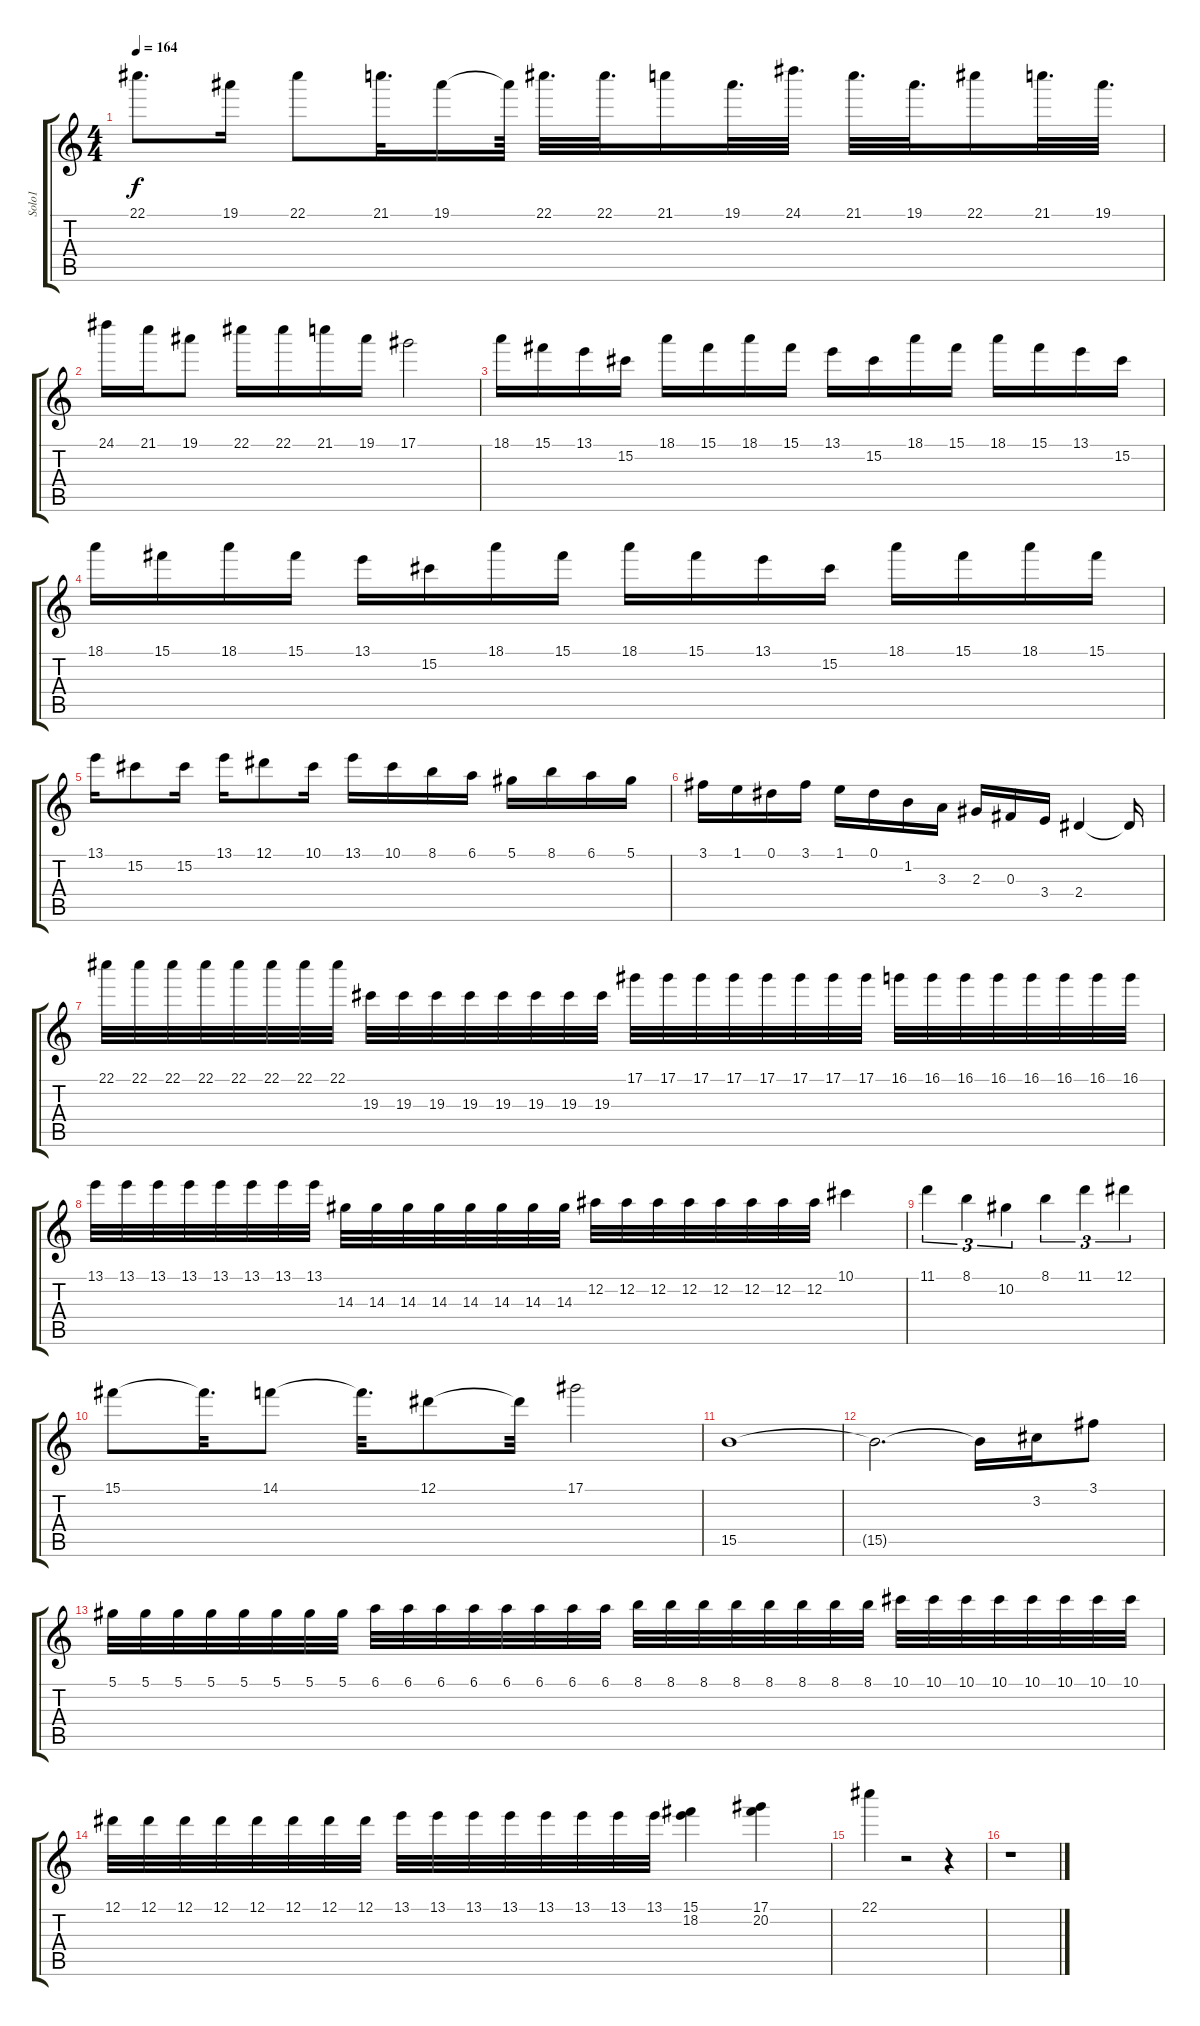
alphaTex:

\track ("Solo1" "Solo1") {instrument overdrivenguitar}
\staff {score tabs}
\tuning (Eb4 Bb3 Gb3 Db3 Ab2 Eb2) {hide}
\ts (4 4)
\tempo 164
\clef g2
\ks c
22.1.8{d dy f} 19.1.16 22.1.8 21.1.32{d} 19.1.16 19.1{t}.64 22.1.32{d} 22.1.32{d} 21.1.16 19.1.32{d} 24.1.32{d} 21.1.32{d} 19.1.32{d} 22.1.16 21.1.32{d} 19.1.32{d} |
24.1.16 21.1.16 19.1.8 22.1.16 22.1.16 21.1.16 19.1.16 17.1.2 |
18.1.16 15.1.16 13.1.16 15.2.16 18.1.16 15.1.16 18.1.16 15.1.16 13.1.16 15.2.16 18.1.16 15.1.16 18.1.16 15.1.16 13.1.16 15.2.16 |
18.1.16 15.1.16 18.1.16 15.1.16 13.1.16 15.2.16 18.1.16 15.1.16 18.1.16 15.1.16 13.1.16 15.2.16 18.1.16 15.1.16 18.1.16 15.1.16 |
13.1.16 15.2.8 15.2.16 13.1.16 12.1.8 10.1.16 13.1.16 10.1.16 8.1.16 6.1.16 5.1.16 8.1.16 6.1.16 5.1.16 |
3.1.16 1.1.16 0.1.16 3.1.16 1.1.16 0.1.16 1.2.16 3.3.16 2.3.16 0.3.16 3.4.16 2.4.4 2.4{t}.16 |
22.1.32 22.1.32 22.1.32 22.1.32 22.1.32 22.1.32 22.1.32 22.1.32 19.3.32 19.3.32 19.3.32 19.3.32 19.3.32 19.3.32 19.3.32 19.3.32 17.1.32 17.1.32 17.1.32 17.1.32 17.1.32 17.1.32 17.1.32 17.1.32 16.1.32 16.1.32 16.1.32 16.1.32 16.1.32 16.1.32 16.1.32 16.1.32 |
13.1.32 13.1.32 13.1.32 13.1.32 13.1.32 13.1.32 13.1.32 13.1.32 14.3.32 14.3.32 14.3.32 14.3.32 14.3.32 14.3.32 14.3.32 14.3.32 12.2.32 12.2.32 12.2.32 12.2.32 12.2.32 12.2.32 12.2.32 12.2.32 10.1.4 |
11.1.4{tu (3 2)} 8.1.4{tu (3 2)} 10.2.4{tu (3 2)} 8.1.4{tu (3 2)} 11.1.4{tu (3 2)} 12.1.4{tu (3 2)} |
15.1.8 15.1{t}.32{d} 14.1.8 14.1{t}.32{d} 12.1.8 12.1{t}.32 17.1.2 |
15.5.1 |
15.5{t}.2{d} 15.5{t}.16 3.2.16 3.1.8 |
5.1.32 5.1.32 5.1.32 5.1.32 5.1.32 5.1.32 5.1.32 5.1.32 6.1.32 6.1.32 6.1.32 6.1.32 6.1.32 6.1.32 6.1.32 6.1.32 8.1.32 8.1.32 8.1.32 8.1.32 8.1.32 8.1.32 8.1.32 8.1.32 10.1.32 10.1.32 10.1.32 10.1.32 10.1.32 10.1.32 10.1.32 10.1.32 |
12.1.32 12.1.32 12.1.32 12.1.32 12.1.32 12.1.32 12.1.32 12.1.32 13.1.32 13.1.32 13.1.32 13.1.32 13.1.32 13.1.32 13.1.32 13.1.32 (15.1 18.2).4 (17.1 20.2).4 |
22.1.4 r.2 r.4 |
r.1
